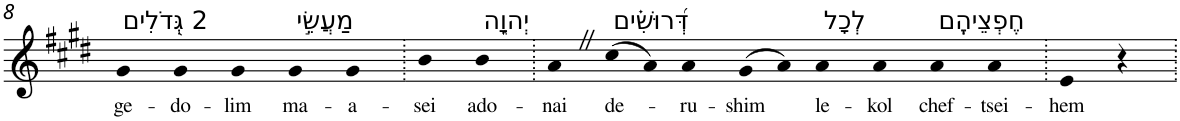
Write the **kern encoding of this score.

**kern	**text
*part1	*part1
*staff1	*staff1
*I"Piano	*
*I'Pno	*
!!LO:PB:g=z
*clefG2	*
*k[f#c#g#d#]	*
*E:	*
=8	=8
!LO:TX:a:t=2 גְּ֭דֹלִים	!
!	!LO:LY:b
4g#	ge-
!	!LO:LY:b
4g#	-do-
!	!LO:LY:b
4g#	-lim
!LO:TX:a:t=מַעֲשֵׂ֣י	!
!	!LO:LY:b
4g#	ma-
!	!LO:LY:b
4g#	-a-
=9.	=9.
!	!LO:LY:b
4b	-sei
!LO:TX:a:t=יְהוָ֑ה	!
!	!LO:LY:b
4b	ado-
=10.	=10.
!	!LO:LY:b
4aZ	-nai
!LO:TX:a:t=דְּ֝רוּשִׁ֗ים	!
!	!LO:LY:b
(>8cc#	de-
8a)	.
!	!LO:LY:b
4a	-ru-
!	!LO:LY:b
(>8g#	-shim
8a)	.
!LO:TX:a:t=לְכָל	!
!	!LO:LY:b
4a	le-
!	!LO:LY:b
4a	-kol
!LO:TX:a:t=חֶפְצֵיהֶֽם	!
!	!LO:LY:b
4a	chef-
!	!LO:LY:b
4a	-tsei-
=11.	=11.
!	!LO:LY:b
4e	-hem
4r	.
=.	=.
*-	*-
